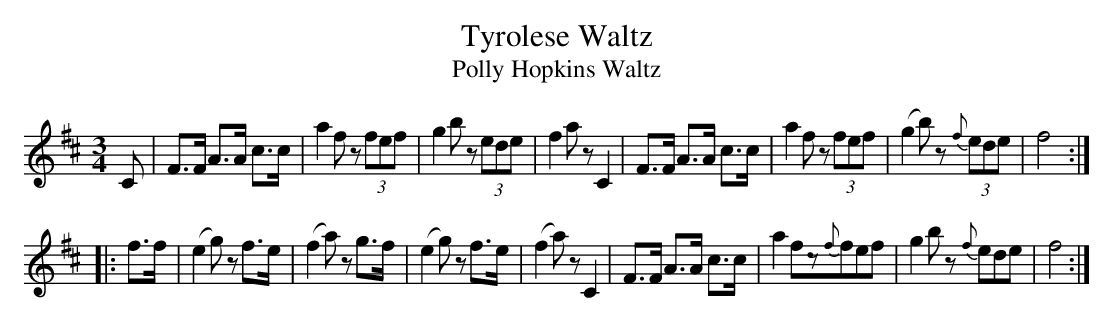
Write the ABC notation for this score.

X:1
T:Tyrolese Waltz
T:Polly Hopkins Waltz
M:3/4
L:1/8
K:D
C|F>F A>A c>c|a2fz (3fef|g2bz (3ede|f2azC2|F>F A>A c>c|a2fz (3fef|(g2b)z {f}(3ede|f4:|
|:f>f|(e2g)z f>e|(f2a)z g>f|(e2g)z f>e|(f2a)zC2|F>F A>A c>c|a2fz{f}fef|g2bz {f}ede|f4:|]
